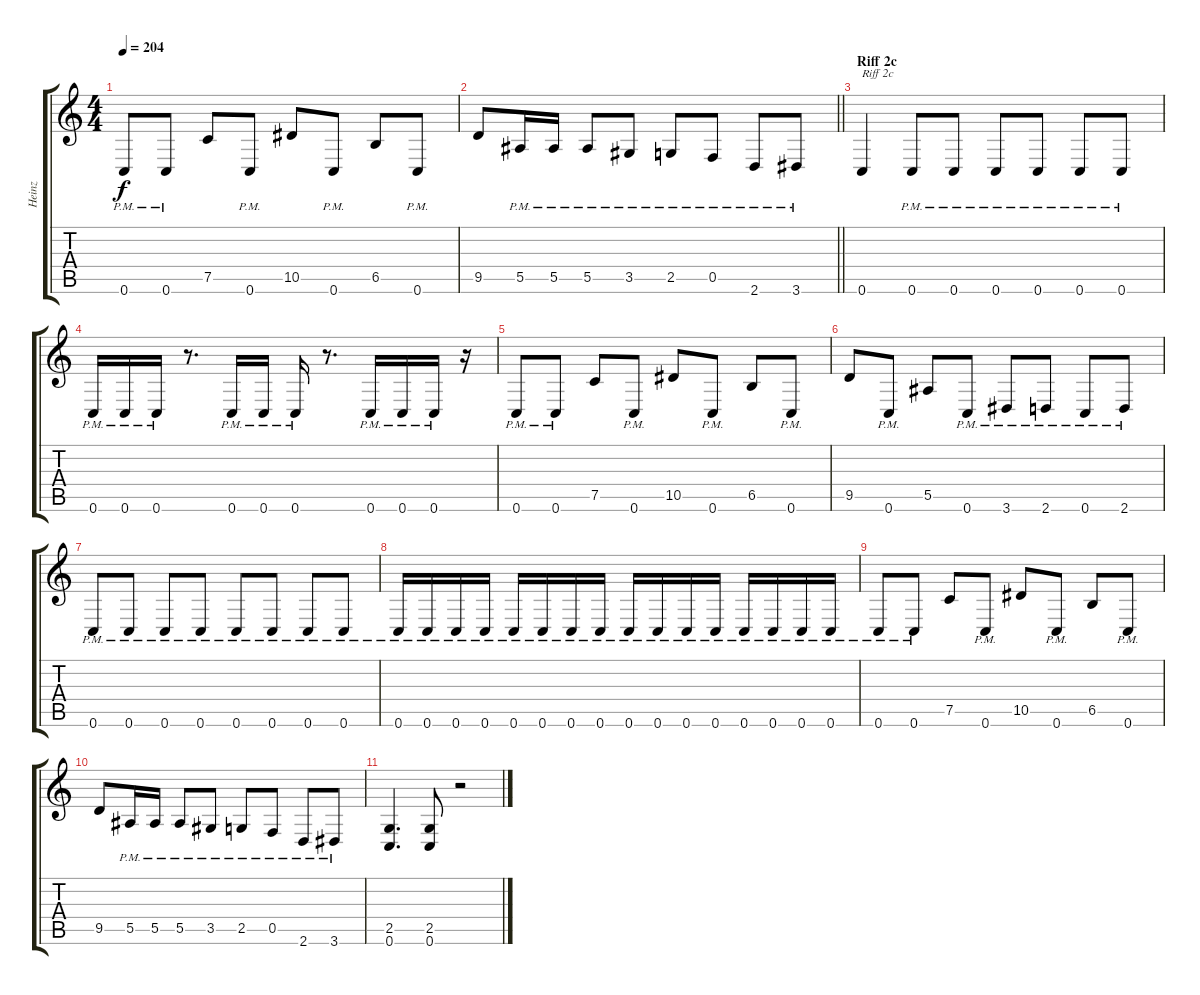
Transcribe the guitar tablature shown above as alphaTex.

\track ("Heinz" "Heinz") {instrument distortionguitar}
\staff {score tabs}
\tuning (C4 G3 Eb3 Bb2 F2 C2) {hide}
\ts (4 4)
\tempo 204
\clef g2
\ks c
0.6{pm}.8{dy f} 0.6{pm}.8 7.5.8 0.6{pm}.8 10.5.8 0.6{pm}.8 6.5.8 0.6{pm}.8 |
\barLineRight lightlight
9.5.8 5.5{pm}.16 5.5{pm}.16 5.5{pm}.8 3.5{pm}.8 2.5{pm}.8 0.5{pm}.8 2.6{pm}.8 3.6{pm}.8 |
\section ("" "Riff 2c")
0.6.4{txt "Riff 2c"} 0.6{pm}.8 0.6{pm}.8 0.6{pm}.8 0.6{pm}.8 0.6{pm}.8 0.6{pm}.8 |
0.6{pm}.16 0.6{pm}.16 0.6{pm}.16 r.8{d} 0.6{pm}.16 0.6{pm}.16 0.6{pm}.16 r.8{d} 0.6{pm}.16 0.6{pm}.16 0.6{pm}.16 r.16 |
0.6{pm}.8 0.6{pm}.8 7.5.8 0.6{pm}.8 10.5.8 0.6{pm}.8 6.5.8 0.6{pm}.8 |
9.5.8 0.6{pm}.8 5.5.8 0.6{pm}.8 3.6{pm}.8 2.6{pm}.8 0.6{pm}.8 2.6{pm}.8 |
0.6{pm}.8 0.6{pm}.8 0.6{pm}.8 0.6{pm}.8 0.6{pm}.8 0.6{pm}.8 0.6{pm}.8 0.6{pm}.8 |
0.6{pm}.16 0.6{pm}.16 0.6{pm}.16 0.6{pm}.16 0.6{pm}.16 0.6{pm}.16 0.6{pm}.16 0.6{pm}.16 0.6{pm}.16 0.6{pm}.16 0.6{pm}.16 0.6{pm}.16 0.6{pm}.16 0.6{pm}.16 0.6{pm}.16 0.6{pm}.16 |
0.6{pm}.8 0.6{pm}.8 7.5.8 0.6{pm}.8 10.5.8 0.6{pm}.8 6.5.8 0.6{pm}.8 |
9.5.8 5.5{pm}.16 5.5{pm}.16 5.5{pm}.8 3.5{pm}.8 2.5{pm}.8 0.5{pm}.8 2.6{pm}.8 3.6{pm}.8 |
(2.5 0.6).4{d} (2.5 0.6).8 r.2
